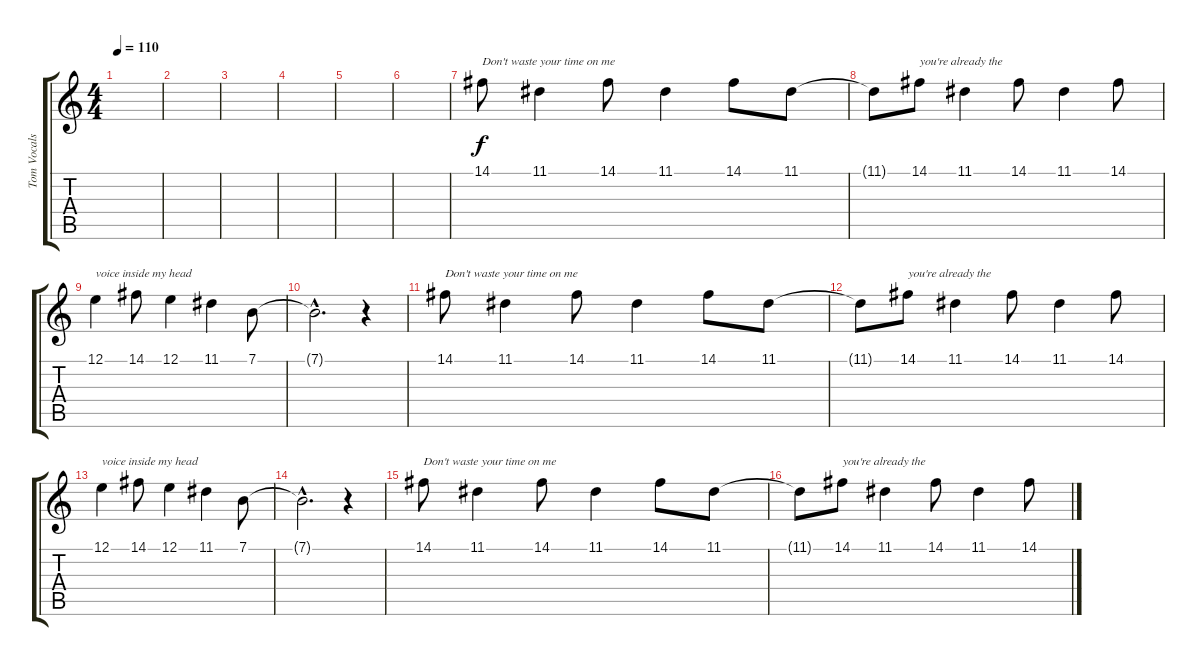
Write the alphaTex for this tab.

\track ("Tom Vocals" "Tom Vocals") {instrument tenorsax}
\staff {score tabs}
\tuning (E4 B3 G3 D3 A2 E2) {hide}
\ts (4 4)
\tempo 110
\clef g2
\ks c
|
|
|
|
|
|
14.1.8{txt "Don't waste your time on me"} 11.1.4 14.1.8 11.1.4 14.1.8 11.1.8 |
11.1{t}.8 14.1.8{txt "you're already the"} 11.1.4 14.1.8 11.1.4 14.1.8 |
12.1.4{txt "voice inside my head"} 14.1.8 12.1.4 11.1.4 7.1.8 |
7.1{hac t}.2{d} r.4 |
14.1.8{txt "Don't waste your time on me"} 11.1.4 14.1.8 11.1.4 14.1.8 11.1.8 |
11.1{t}.8 14.1.8{txt "you're already the"} 11.1.4 14.1.8 11.1.4 14.1.8 |
12.1.4{txt "voice inside my head"} 14.1.8 12.1.4 11.1.4 7.1.8 |
7.1{hac t}.2{d} r.4 |
14.1.8{txt "Don't waste your time on me"} 11.1.4 14.1.8 11.1.4 14.1.8 11.1.8 |
11.1{t}.8 14.1.8{txt "you're already the"} 11.1.4 14.1.8 11.1.4 14.1.8
